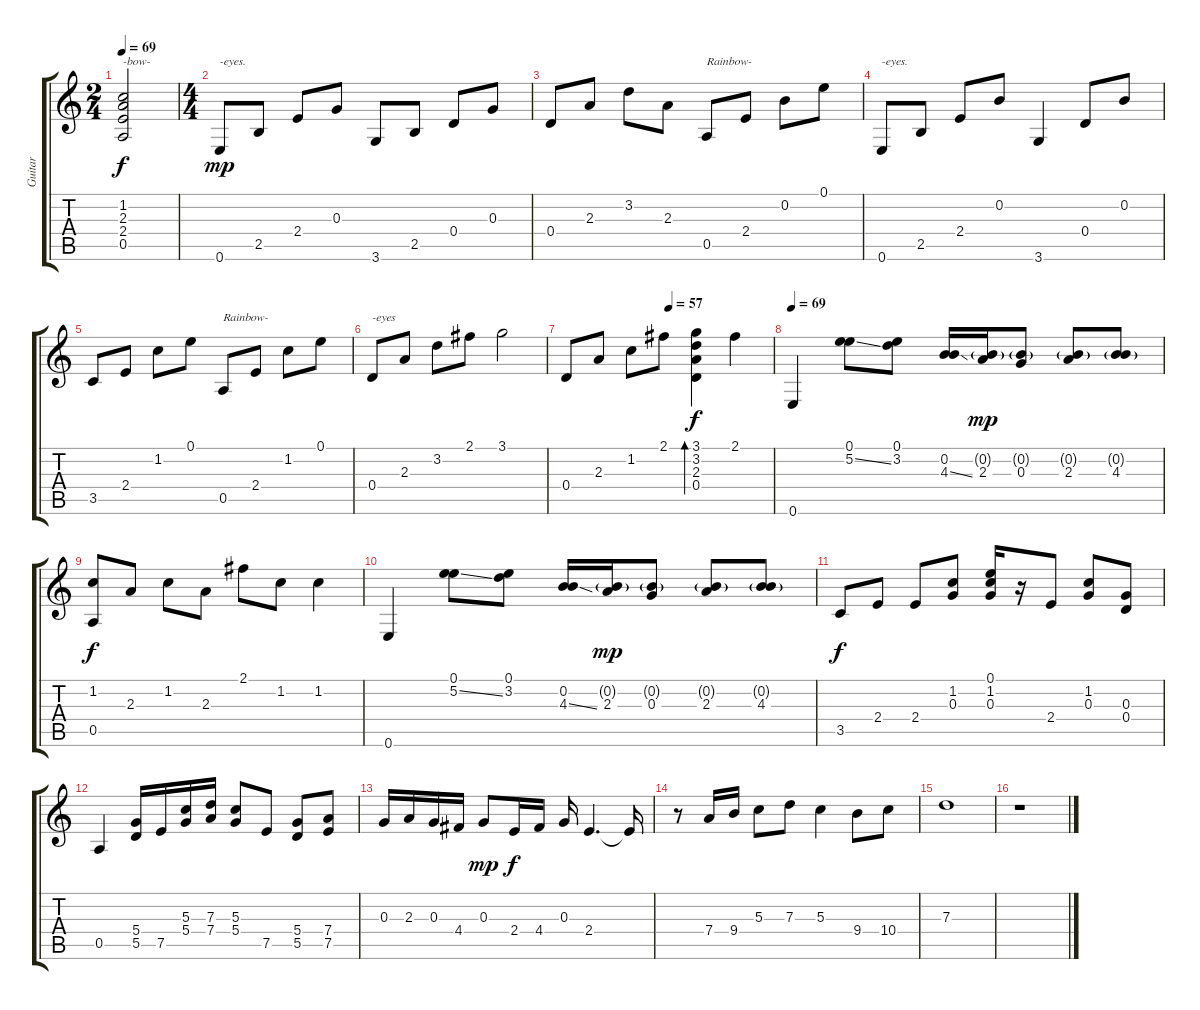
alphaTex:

\track ("Guitar" "Guitar") {instrument electricguitarjazz}
\staff {score tabs}
\tuning (E4 B3 G3 D3 A2 E2) {hide}
\ts (2 4)
\tempo 69
\clef g2
\ks c
(1.2{t} 2.3{t} 2.4{t} 0.5{t}).2{txt "-bow-" dy f} |
\ts (4 4)
0.6.8{txt "-eyes." dy mp} 2.5.8 2.4.8 0.3.8 3.6.8 2.5.8 0.4.8 0.3.8 |
0.4.8 2.3.8 3.2.8 2.3.8 0.5.8{txt "Rainbow-"} 2.4.8 0.2.8 0.1.8 |
0.6.8{txt "-eyes."} 2.5.8 2.4.8 0.2.8 3.6.4 0.4.8 0.2.8 |
3.5.8 2.4.8 1.2.8 0.1.8 0.5.8{txt "Rainbow-"} 2.4.8 1.2.8 0.1.8 |
0.4.8{txt "-eyes"} 2.3.8 3.2.8 2.1.8 3.1.2 |
\tempo (57 0.5)
0.4.8 2.3.8 1.2.8 2.1.8 (3.1 3.2 2.3 0.4).4{bd 60 dy f} 2.1.4 |
\tempo 69
0.6.4 (0.1 5.2{ss}).8 (0.1 3.2).8 (0.2 4.3{ss}).16 (0.2{g} 2.3).16{dy mp} (0.2{g} 0.3).8 (0.2{g} 2.3).8 (0.2{g} 4.3).8 |
(1.2 0.5).8{dy f} 2.3.8 1.2.8 2.3.8 2.1.8 1.2.8 1.2.4 |
0.6.4 (0.1 5.2{ss}).8 (0.1 3.2).8 (0.2 4.3{ss}).16 (0.2{g} 2.3).16{dy mp} (0.2{g} 0.3).8 (0.2{g} 2.3).8 (0.2{g} 4.3).8 |
3.5.8{dy f} 2.4.8 2.4.8 (1.2 0.3).8 (0.1 1.2 0.3).16 r.16 2.4.8 (1.2 0.3).8 (0.3 0.4).8 |
0.5.4 (5.4 5.5).16 7.5.16 (5.3 5.4).16 (7.3 7.4).16 (5.3 5.4).8 7.5.8 (5.4 5.5).8 (7.4 7.5).8 |
0.3.16 2.3.16 0.3.16 4.4.16 0.3.8{dy mp} 2.4.16{dy f} 4.4.16 0.3.16 2.4.4{d} 2.4{t}.16 |
r.8 7.4.16 9.4.16 5.3.8 7.3.8 5.3.4 9.4.8 10.4.8 |
7.3.1 |
r.1
